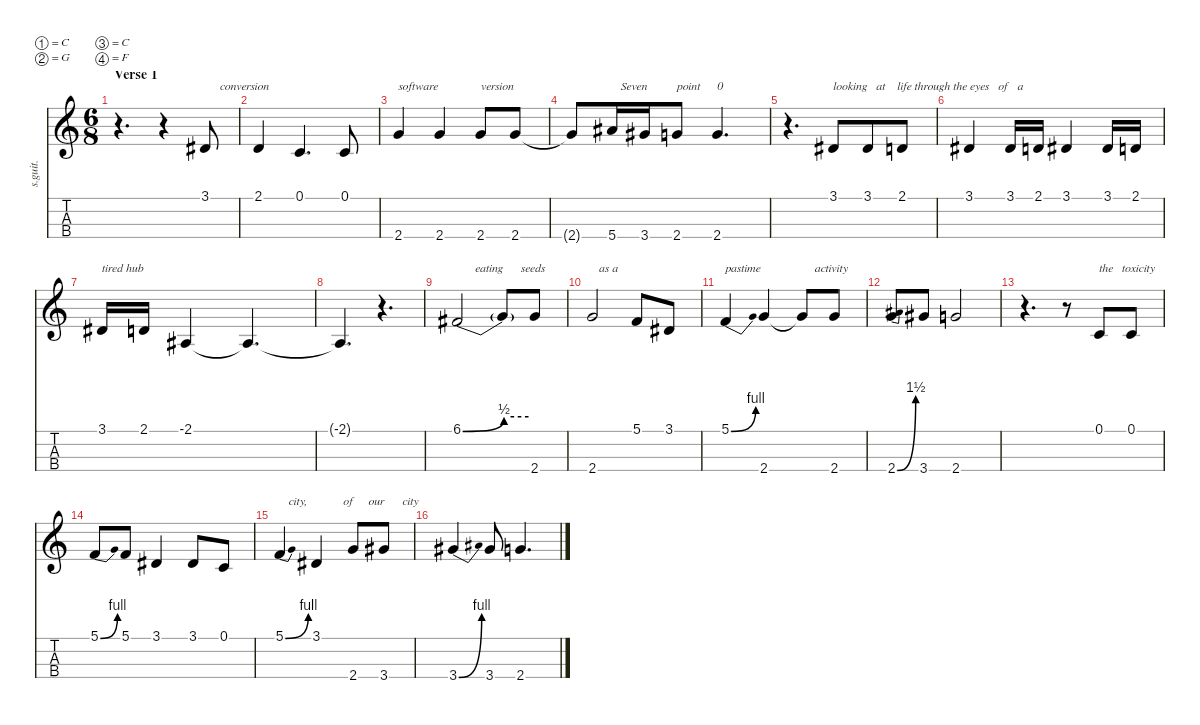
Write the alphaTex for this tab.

\defaultSystemsLayout 4
\hideDynamics
\bracketExtendMode nobrackets
\track ("Serj Tankian - Vocals" "s.guit.") {instrument violin}
\staff {score tabs}
\tuning (C3 G4 C4 F3)
\displaytranspose 12
\ts (6 8)
\section ("" "Verse 1")
\tempo (115 hide)
\clef g2
\ks c
r.4{d dy f} r.4 3.1{acc #}.8{txt "     conversion" lyrics (0 "") lyrics (1 "") lyrics (2 "") lyrics (3 "") lyrics (4 "")} |
2.1.4{lyrics (0 "") lyrics (1 "") lyrics (2 "") lyrics (3 "") lyrics (4 "")} 0.1.4{d lyrics (0 "") lyrics (1 "") lyrics (2 "") lyrics (3 "") lyrics (4 "")} 0.1.8{lyrics (0 "") lyrics (1 "") lyrics (2 "") lyrics (3 "") lyrics (4 "")} |
2.4.4{txt "software" lyrics (0 "") lyrics (1 "") lyrics (2 "") lyrics (3 "") lyrics (4 "")} 2.4.4{lyrics (0 "") lyrics (1 "") lyrics (2 "") lyrics (3 "") lyrics (4 "")} 2.4.8{txt "version" lyrics (0 "") lyrics (1 "") lyrics (2 "") lyrics (3 "") lyrics (4 "")} 2.4.8{lyrics (0 "") lyrics (1 "") lyrics (2 "") lyrics (3 "") lyrics (4 "")} |
2.4{t}.8{lyrics (0 "") lyrics (1 "") lyrics (2 "") lyrics (3 "") lyrics (4 "")} 5.4{acc #}.16{txt "   Seven" lyrics (0 "") lyrics (1 "") lyrics (2 "") lyrics (3 "") lyrics (4 "")} 3.4{acc #}.16{lyrics (0 "") lyrics (1 "") lyrics (2 "") lyrics (3 "") lyrics (4 "")} 2.4.8{txt "point" lyrics (0 "") lyrics (1 "") lyrics (2 "") lyrics (3 "") lyrics (4 "")} 2.4.4{d txt "0" lyrics (0 "") lyrics (1 "") lyrics (2 "") lyrics (3 "") lyrics (4 "")} |
r.4{d} 3.1{acc #}.8{txt "looking   at    life through the eyes   of   a " lyrics (0 "") lyrics (1 "") lyrics (2 "") lyrics (3 "") lyrics (4 "")} 3.1{acc #}.8{lyrics (0 "") lyrics (1 "") lyrics (2 "") lyrics (3 "") lyrics (4 "")} 2.1.8{lyrics (0 "") lyrics (1 "") lyrics (2 "") lyrics (3 "") lyrics (4 "")} |
3.1{acc #}.4{lyrics (0 "") lyrics (1 "") lyrics (2 "") lyrics (3 "") lyrics (4 "")} 3.1{acc #}.16{lyrics (0 "") lyrics (1 "") lyrics (2 "") lyrics (3 "") lyrics (4 "")} 2.1.16{lyrics (0 "") lyrics (1 "") lyrics (2 "") lyrics (3 "") lyrics (4 "")} 3.1{acc #}.4{lyrics (0 "") lyrics (1 "") lyrics (2 "") lyrics (3 "") lyrics (4 "")} 3.1{acc #}.16{lyrics (0 "") lyrics (1 "") lyrics (2 "") lyrics (3 "") lyrics (4 "")} 2.1.16{lyrics (0 "") lyrics (1 "") lyrics (2 "") lyrics (3 "") lyrics (4 "")} |
3.1{acc #}.16{txt "tired hub" lyrics (0 "") lyrics (1 "") lyrics (2 "") lyrics (3 "") lyrics (4 "")} 2.1.16{lyrics (0 "") lyrics (1 "") lyrics (2 "") lyrics (3 "") lyrics (4 "")} -2.1{acc #}.4{lyrics (0 "") lyrics (1 "") lyrics (2 "") lyrics (3 "") lyrics (4 "")} -2.1{t acc #}.4{d lyrics (0 "") lyrics (1 "") lyrics (2 "") lyrics (3 "") lyrics (4 "")} |
-2.1{t acc #}.4{d lyrics (0 "") lyrics (1 "") lyrics (2 "") lyrics (3 "") lyrics (4 "")} r.4{d} |
6.1{be (bend 0 0 15 2) acc #}.2{txt "      eating      seeds                  as a " lyrics (0 "") lyrics (1 "") lyrics (2 "") lyrics (3 "") lyrics (4 "")} 6.1{be (hold 0 2 60 2) t}.8{lyrics (0 "") lyrics (1 "") lyrics (2 "") lyrics (3 "") lyrics (4 "")} 2.4.8{lyrics (0 "") lyrics (1 "") lyrics (2 "") lyrics (3 "") lyrics (4 "")} |
2.4.2{lyrics (0 "") lyrics (1 "") lyrics (2 "") lyrics (3 "") lyrics (4 "")} 5.1.8{lyrics (0 "") lyrics (1 "") lyrics (2 "") lyrics (3 "") lyrics (4 "")} 3.1{acc #}.8{lyrics (0 "") lyrics (1 "") lyrics (2 "") lyrics (3 "") lyrics (4 "")} |
5.1{be (bend 0 0 15 4)}.4{txt "pastime                  activity " lyrics (0 "") lyrics (1 "") lyrics (2 "") lyrics (3 "") lyrics (4 "")} 2.4.4{lyrics (0 "") lyrics (1 "") lyrics (2 "") lyrics (3 "") lyrics (4 "")} 2.4{t}.8{lyrics (0 "") lyrics (1 "") lyrics (2 "") lyrics (3 "") lyrics (4 "")} 2.4.8{lyrics (0 "") lyrics (1 "") lyrics (2 "") lyrics (3 "") lyrics (4 "")} |
2.4{be (bend 0 0 15 6)}.8{lyrics (0 "") lyrics (1 "") lyrics (2 "") lyrics (3 "") lyrics (4 "")} 3.4{acc #}.8{lyrics (0 "") lyrics (1 "") lyrics (2 "") lyrics (3 "") lyrics (4 "")} 2.4.2{lyrics (0 "") lyrics (1 "") lyrics (2 "") lyrics (3 "") lyrics (4 "")} |
r.4{d} r.8 0.1.8{txt "the   toxicity                        of our " lyrics (0 "") lyrics (1 "") lyrics (2 "") lyrics (3 "") lyrics (4 "")} 0.1.8{lyrics (0 "") lyrics (1 "") lyrics (2 "") lyrics (3 "") lyrics (4 "")} |
5.1{be (bend 0 0 15 4)}.8{lyrics (0 "") lyrics (1 "") lyrics (2 "") lyrics (3 "") lyrics (4 "")} 5.1.8{lyrics (0 "") lyrics (1 "") lyrics (2 "") lyrics (3 "") lyrics (4 "")} 3.1{acc #}.4{lyrics (0 "") lyrics (1 "") lyrics (2 "") lyrics (3 "") lyrics (4 "")} 3.1{acc #}.8{lyrics (0 "") lyrics (1 "") lyrics (2 "") lyrics (3 "") lyrics (4 "")} 0.1.8{lyrics (0 "") lyrics (1 "") lyrics (2 "") lyrics (3 "") lyrics (4 "")} |
5.1{be (bend 0 0 15 4)}.4{txt "   city,            of     our      city " lyrics (0 "") lyrics (1 "") lyrics (2 "") lyrics (3 "") lyrics (4 "")} 3.1{acc #}.4{lyrics (0 "") lyrics (1 "") lyrics (2 "") lyrics (3 "") lyrics (4 "")} 2.4.8{lyrics (0 "") lyrics (1 "") lyrics (2 "") lyrics (3 "") lyrics (4 "")} 3.4{acc #}.8{lyrics (0 "") lyrics (1 "") lyrics (2 "") lyrics (3 "") lyrics (4 "") dy ff} |
3.4{be (bend 0 0 15 4) acc #}.4{lyrics (0 "") lyrics (1 "") lyrics (2 "") lyrics (3 "") lyrics (4 "")} 3.4{acc #}.8{lyrics (0 "") lyrics (1 "") lyrics (2 "") lyrics (3 "") lyrics (4 "") dy fff} 2.4.4{d lyrics (0 "") lyrics (1 "") lyrics (2 "") lyrics (3 "") lyrics (4 "")}
